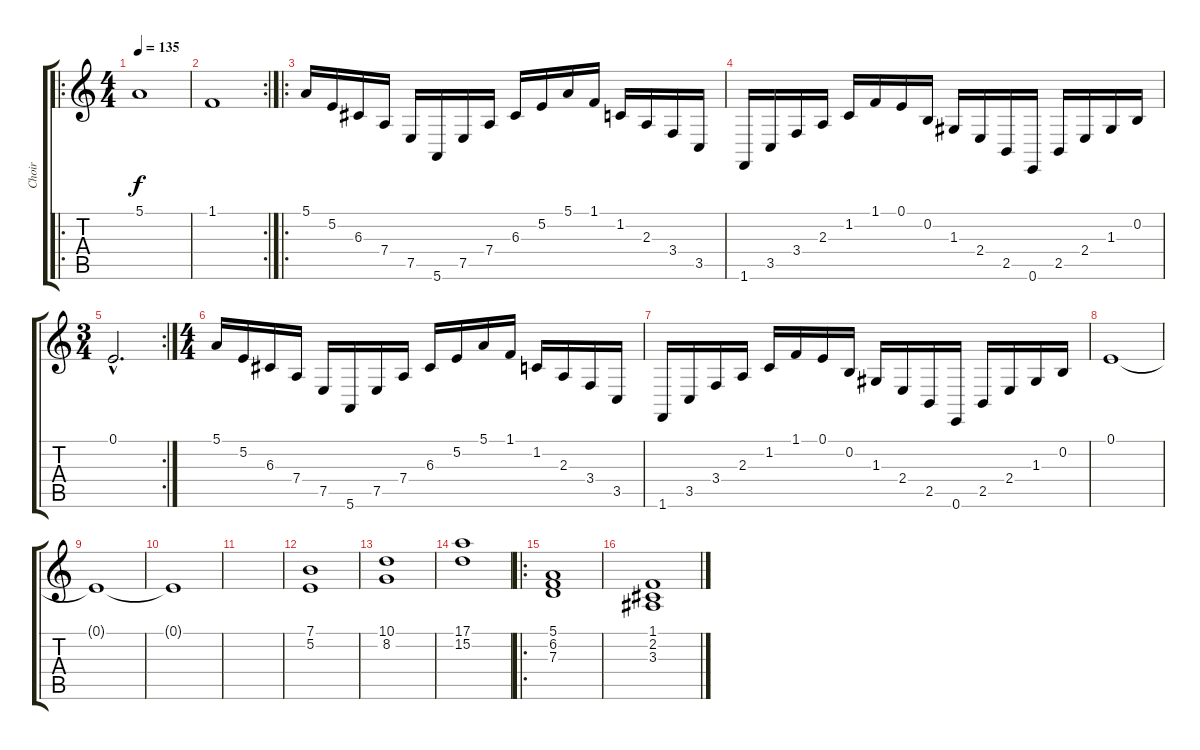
\track ("Choir" "Choir") {instrument choiraahs}
\staff {score tabs}
\tuning (E4 B3 G3 D3 A2 E2) {hide}
\ro
\ts (4 4)
\tempo 135
\clef g2
\ks c
5.1.1{dy f} |
\rc 2
1.1.1 |
\ro
5.1.16 5.2.16 6.3.16 7.4.16 7.5.16 5.6.16 7.5.16 7.4.16 6.3.16 5.2.16 5.1.16 1.1.16 1.2.16 2.3.16 3.4.16 3.5.16 |
1.6.16 3.5.16 3.4.16 2.3.16 1.2.16 1.1.16 0.1.16 0.2.16 1.3.16 2.4.16 2.5.16 0.6.16 2.5.16 2.4.16 1.3.16 0.2.16 |
\rc 2
\ts (3 4)
0.1{hac}.2{d} |
\ts (4 4)
5.1.16 5.2.16 6.3.16 7.4.16 7.5.16 5.6.16 7.5.16 7.4.16 6.3.16 5.2.16 5.1.16 1.1.16 1.2.16 2.3.16 3.4.16 3.5.16 |
1.6.16 3.5.16 3.4.16 2.3.16 1.2.16 1.1.16 0.1.16 0.2.16 1.3.16 2.4.16 2.5.16 0.6.16 2.5.16 2.4.16 1.3.16 0.2.16 |
0.1.1 |
0.1{t}.1{volume 0} |
0.1{t}.1 |
|
(7.1 5.2).1{volume 12} |
(10.1 8.2).1 |
(17.1 15.2).1 |
\ro
(5.1 6.2 7.3).1 |
(1.1 2.2 3.3).1
